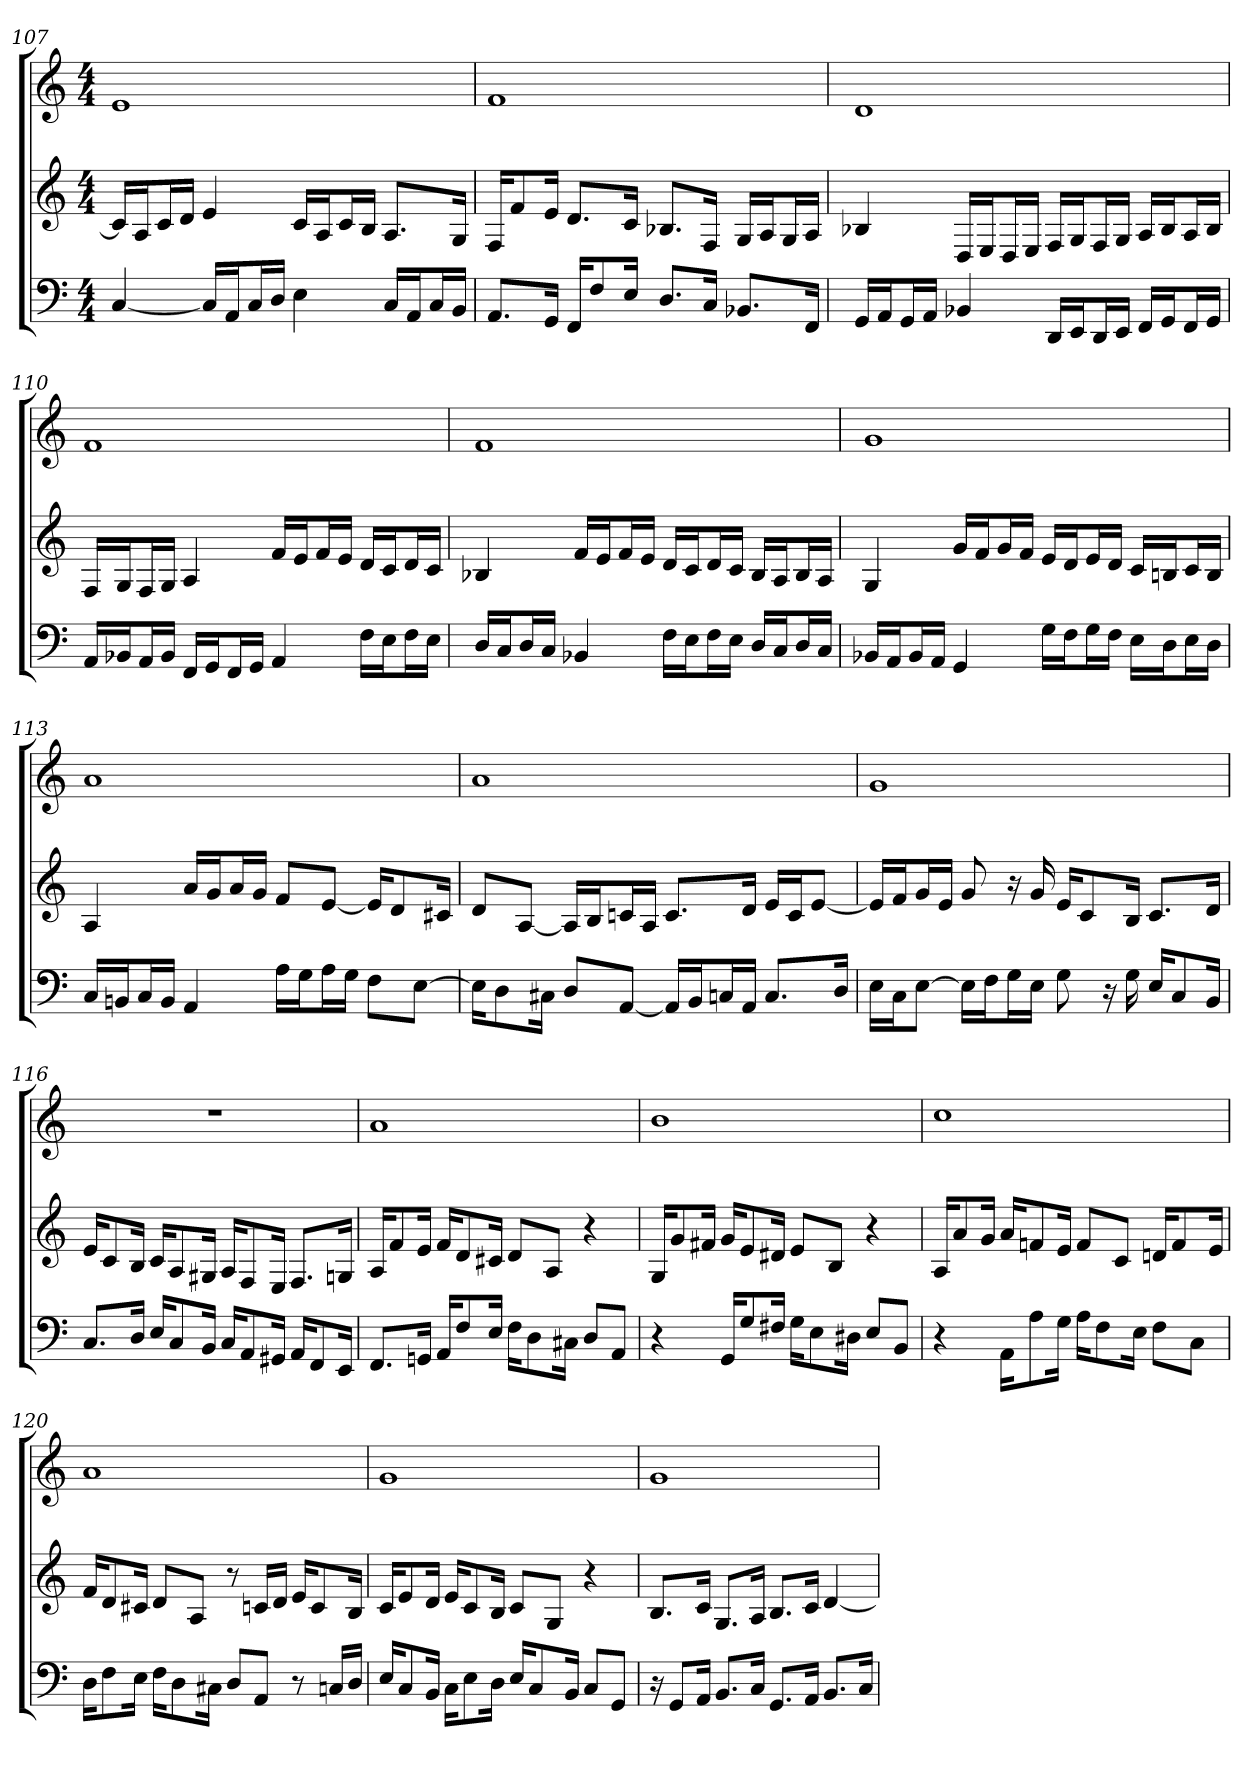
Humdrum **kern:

**kern	**kern	**kern
*part3	*part2	*part1
*staff3	*staff2	*staff1
*k[]	*k[]	*k[]
*M4/4	*M4/4	*M4/4
=107	=107	=107
[4C	16cLL]	1e
.	16AJ	.
.	16cL	.
.	16dJJ	.
16CLL]	4e	.
16AAJ	.	.
16CL	.	.
16DJJ	.	.
4E	16cLL	.
.	16AJ	.
.	16cL	.
.	16BJJ	.
16CLL	8.AL	.
16AAJ	.	.
16CL	.	.
16BBJJ	16GJk	.
=108	=108	=108
8.AAL	16FKL	1f
.	8f	.
16GGJk	16eJk	.
16FFKL	8.dL	.
8F	.	.
16EJk	16cJk	.
8.DL	8.B-XL	.
16CJk	16FJk	.
8.BB-XL	16GLL	.
.	16AJ	.
.	16GL	.
16FFJk	16AJJ	.
=109	=109	=109
16GGLL	4B-X	1d
16AAJ	.	.
16GGL	.	.
16AAJJ	.	.
4BB-X	16DLL	.
.	16EJ	.
.	16DL	.
.	16EJJ	.
16DDLL	16FLL	.
16EEJ	16GJ	.
16DDL	16FL	.
16EEJJ	16GJJ	.
16FFLL	16ALL	.
16GGJ	16B-J	.
16FFL	16AL	.
16GGJJ	16B-JJ	.
=110	=110	=110
16AALL	16FLL	1f
16BB-XJ	16GJ	.
16AAL	16FL	.
16BB-JJ	16GJJ	.
16FFLL	4A	.
16GGJ	.	.
16FFL	.	.
16GGJJ	.	.
4AA	16fLL	.
.	16eJ	.
.	16fL	.
.	16eJJ	.
16FLL	16dLL	.
16EJ	16cJ	.
16FL	16dL	.
16EJJ	16cJJ	.
=111	=111	=111
16DLL	4B-X	1f
16CJ	.	.
16DL	.	.
16CJJ	.	.
4BB-X	16fLL	.
.	16eJ	.
.	16fL	.
.	16eJJ	.
16FLL	16dLL	.
16EJ	16cJ	.
16FL	16dL	.
16EJJ	16cJJ	.
16DLL	16B-LL	.
16CJ	16AJ	.
16DL	16B-L	.
16CJJ	16AJJ	.
=112	=112	=112
16BB-XLL	4G	1g
16AAJ	.	.
16BB-L	.	.
16AAJJ	.	.
4GG	16gLL	.
.	16fJ	.
.	16gL	.
.	16fJJ	.
16GLL	16eLL	.
16FJ	16dJ	.
16GL	16eL	.
16FJJ	16dJJ	.
16ELL	16cLL	.
16DJ	16BnJ	.
16EL	16cL	.
16DJJ	16BJJ	.
=113	=113	=113
16CLL	4A	1a
16BBnJ	.	.
16CL	.	.
16BBJJ	.	.
4AA	16aLL	.
.	16gJ	.
.	16aL	.
.	16gJJ	.
16ALL	8fL	.
16GJ	.	.
16AL	[8eJ	.
16GJJ	.	.
8FL	16eKL]	.
.	8d	.
[8EJ	.	.
.	16c#XJk	.
=114	=114	=114
16EKL]	8dL	1a
8D	.	.
.	[8AJ	.
16C#XJk	.	.
8DL	16ALL]	.
.	16BJ	.
[8AAJ	16cnL	.
.	16AJJ	.
16AALL]	8.cL	.
16BBJ	.	.
16CnL	.	.
16AAJJ	16dJk	.
8.CL	16eLL	.
.	16cJ	.
.	[8eJ	.
16DJk	.	.
=115	=115	=115
16ELL	16eLL]	1g
16CJ	16fJ	.
[8EJ	16gL	.
.	16eJJ	.
16ELL]	8g	.
16FJ	.	.
16GL	16r	.
16EJJ	16g	.
8G	16eKL	.
.	8c	.
16r	.	.
16G	16BJk	.
16EKL	8.cL	.
8C	.	.
16BBJk	16dJk	.
=116	=116	=116
8.CL	16eKL	1r
.	8c	.
16DJk	16BJk	.
16EKL	16cKL	.
8C	8A	.
16BBJk	16G#XJk	.
16CKL	16AKL	.
8AA	8F	.
16GG#XJk	16EJk	.
16AAKL	8.FL	.
8FF	.	.
16EEJk	16GnJk	.
=117	=117	=117
8.FFL	16AKL	1a
.	8f	.
16GGnJk	16eJk	.
16AAKL	16fKL	.
8F	8d	.
16EJk	16c#XJk	.
16FKL	8dL	.
8D	.	.
.	8AJ	.
16C#XJk	.	.
8DL	4r	.
8AAJ	.	.
=118	=118	=118
4r	16GKL	1b
.	8g	.
.	16f#XJk	.
16GGKL	16gKL	.
8G	8e	.
16F#XJk	16d#XJk	.
16GKL	8eL	.
8E	.	.
.	8BJ	.
16D#XJk	.	.
8EL	4r	.
8BBJ	.	.
=119	=119	=119
4r	16AKL	1cc
.	8a	.
.	16gJk	.
16AAKL	16aKL	.
8A	8fn	.
16GJk	16eJk	.
16AKL	8fL	.
8F	.	.
.	8cJ	.
16EJk	.	.
8FL	16dnKL	.
.	8f	.
8CJ	.	.
.	16eJk	.
=120	=120	=120
16DKL	16fKL	1a
8F	8d	.
16EJk	16c#XJk	.
16FKL	8dL	.
8D	.	.
.	8AJ	.
16C#XJk	.	.
8DL	8r	.
8AAJ	16cnLL	.
.	16dJJ	.
8r	16eKL	.
.	8c	.
16CnLL	.	.
16DJJ	16BJk	.
=121	=121	=121
16EKL	16cKL	1g
8C	8e	.
16BBJk	16dJk	.
16CKL	16eKL	.
8E	8c	.
16DJk	16BJk	.
16EKL	8cL	.
8C	.	.
.	8GJ	.
16BBJk	.	.
8CL	4r	.
8GGJ	.	.
=122	=122	=122
16r	8.BL	1g
8GGL	.	.
16AAJk	16cJk	.
8.BBL	8.GL	.
16CJk	16AJk	.
8.GGL	8.BL	.
16AAJk	16cJk	.
8.BBL	[4d	.
16CJk	.	.
=	=	=
*-	*-	*-
